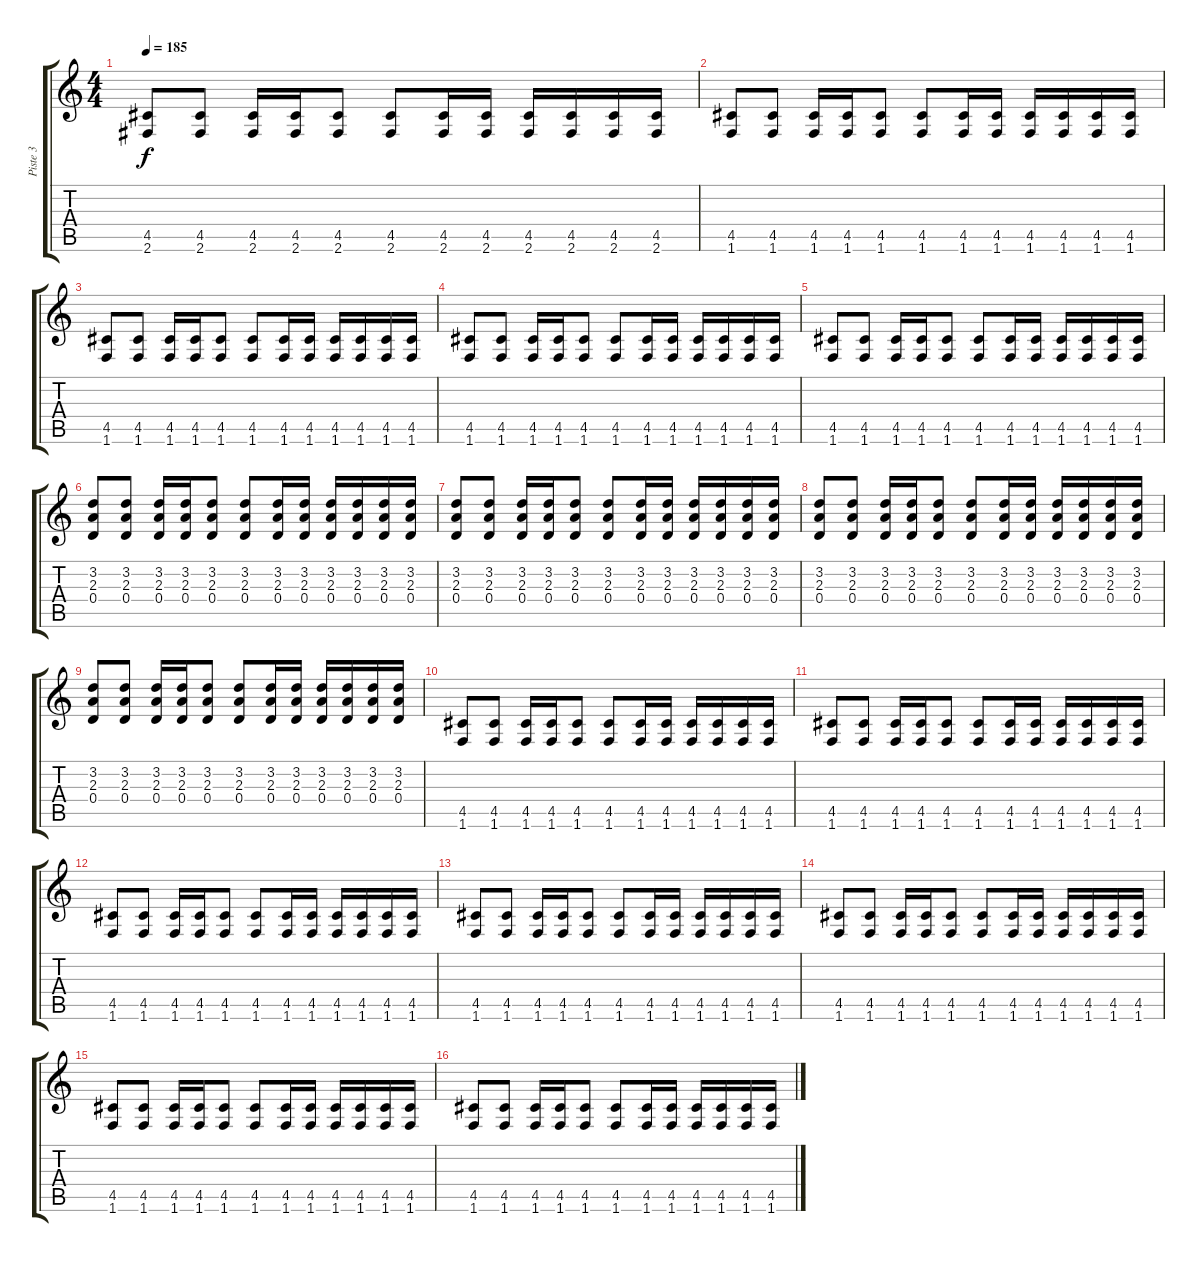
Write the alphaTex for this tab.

\track ("Piste 3" "Piste 3") {instrument distortionguitar}
\staff {score tabs}
\tuning (E4 B3 G3 D3 A2 E2) {hide}
\ts (4 4)
\tempo 185
\clef g2
\ks c
(4.5 2.6).8{dy f} (4.5 2.6).8 (4.5 2.6).16 (4.5 2.6).16 (4.5 2.6).8 (4.5 2.6).8 (4.5 2.6).16 (4.5 2.6).16 (4.5 2.6).16 (4.5 2.6).16 (4.5 2.6).16 (4.5 2.6).16 |
(4.5 1.6).8 (4.5 1.6).8 (4.5 1.6).16 (4.5 1.6).16 (4.5 1.6).8 (4.5 1.6).8 (4.5 1.6).16 (4.5 1.6).16 (4.5 1.6).16 (4.5 1.6).16 (4.5 1.6).16 (4.5 1.6).16 |
(4.5 1.6).8 (4.5 1.6).8 (4.5 1.6).16 (4.5 1.6).16 (4.5 1.6).8 (4.5 1.6).8 (4.5 1.6).16 (4.5 1.6).16 (4.5 1.6).16 (4.5 1.6).16 (4.5 1.6).16 (4.5 1.6).16 |
(4.5 1.6).8 (4.5 1.6).8 (4.5 1.6).16 (4.5 1.6).16 (4.5 1.6).8 (4.5 1.6).8 (4.5 1.6).16 (4.5 1.6).16 (4.5 1.6).16 (4.5 1.6).16 (4.5 1.6).16 (4.5 1.6).16 |
(4.5 1.6).8 (4.5 1.6).8 (4.5 1.6).16 (4.5 1.6).16 (4.5 1.6).8 (4.5 1.6).8 (4.5 1.6).16 (4.5 1.6).16 (4.5 1.6).16 (4.5 1.6).16 (4.5 1.6).16 (4.5 1.6).16 |
\section ("" "")
(3.2 2.3 0.4).8 (3.2 2.3 0.4).8 (3.2 2.3 0.4).16 (3.2 2.3 0.4).16 (3.2 2.3 0.4).8 (3.2 2.3 0.4).8 (3.2 2.3 0.4).16 (3.2 2.3 0.4).16 (3.2 2.3 0.4).16 (3.2 2.3 0.4).16 (3.2 2.3 0.4).16 (3.2 2.3 0.4).16 |
(3.2 2.3 0.4).8 (3.2 2.3 0.4).8 (3.2 2.3 0.4).16 (3.2 2.3 0.4).16 (3.2 2.3 0.4).8 (3.2 2.3 0.4).8 (3.2 2.3 0.4).16 (3.2 2.3 0.4).16 (3.2 2.3 0.4).16 (3.2 2.3 0.4).16 (3.2 2.3 0.4).16 (3.2 2.3 0.4).16 |
(3.2 2.3 0.4).8 (3.2 2.3 0.4).8 (3.2 2.3 0.4).16 (3.2 2.3 0.4).16 (3.2 2.3 0.4).8 (3.2 2.3 0.4).8 (3.2 2.3 0.4).16 (3.2 2.3 0.4).16 (3.2 2.3 0.4).16 (3.2 2.3 0.4).16 (3.2 2.3 0.4).16 (3.2 2.3 0.4).16 |
(3.2 2.3 0.4).8 (3.2 2.3 0.4).8 (3.2 2.3 0.4).16 (3.2 2.3 0.4).16 (3.2 2.3 0.4).8 (3.2 2.3 0.4).8 (3.2 2.3 0.4).16 (3.2 2.3 0.4).16 (3.2 2.3 0.4).16 (3.2 2.3 0.4).16 (3.2 2.3 0.4).16 (3.2 2.3 0.4).16 |
\section ("" "")
(4.5 1.6).8 (4.5 1.6).8 (4.5 1.6).16 (4.5 1.6).16 (4.5 1.6).8 (4.5 1.6).8 (4.5 1.6).16 (4.5 1.6).16 (4.5 1.6).16 (4.5 1.6).16 (4.5 1.6).16 (4.5 1.6).16 |
(4.5 1.6).8 (4.5 1.6).8 (4.5 1.6).16 (4.5 1.6).16 (4.5 1.6).8 (4.5 1.6).8 (4.5 1.6).16 (4.5 1.6).16 (4.5 1.6).16 (4.5 1.6).16 (4.5 1.6).16 (4.5 1.6).16 |
(4.5 1.6).8 (4.5 1.6).8 (4.5 1.6).16 (4.5 1.6).16 (4.5 1.6).8 (4.5 1.6).8 (4.5 1.6).16 (4.5 1.6).16 (4.5 1.6).16 (4.5 1.6).16 (4.5 1.6).16 (4.5 1.6).16 |
(4.5 1.6).8 (4.5 1.6).8 (4.5 1.6).16 (4.5 1.6).16 (4.5 1.6).8 (4.5 1.6).8 (4.5 1.6).16 (4.5 1.6).16 (4.5 1.6).16 (4.5 1.6).16 (4.5 1.6).16 (4.5 1.6).16 |
(4.5 1.6).8 (4.5 1.6).8 (4.5 1.6).16 (4.5 1.6).16 (4.5 1.6).8 (4.5 1.6).8 (4.5 1.6).16 (4.5 1.6).16 (4.5 1.6).16 (4.5 1.6).16 (4.5 1.6).16 (4.5 1.6).16 |
(4.5 1.6).8 (4.5 1.6).8 (4.5 1.6).16 (4.5 1.6).16 (4.5 1.6).8 (4.5 1.6).8 (4.5 1.6).16 (4.5 1.6).16 (4.5 1.6).16 (4.5 1.6).16 (4.5 1.6).16 (4.5 1.6).16 |
(4.5 1.6).8 (4.5 1.6).8 (4.5 1.6).16 (4.5 1.6).16 (4.5 1.6).8 (4.5 1.6).8 (4.5 1.6).16 (4.5 1.6).16 (4.5 1.6).16 (4.5 1.6).16 (4.5 1.6).16 (4.5 1.6).16
